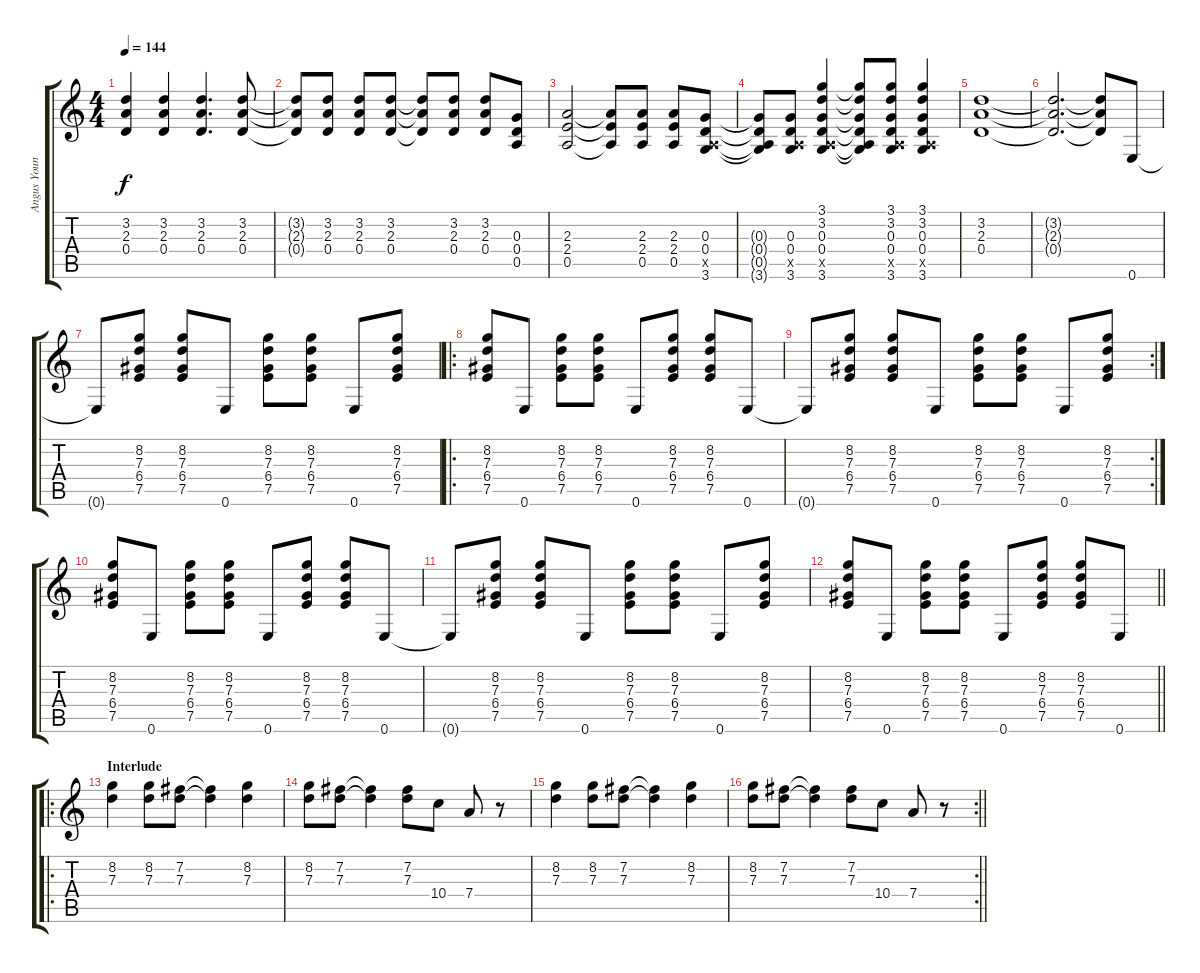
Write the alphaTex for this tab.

\track ("Angus Young" "Angus Youn") {instrument overdrivenguitar}
\staff {score tabs}
\tuning (E4 B3 G3 D3 A2 E2) {hide}
\ts (4 4)
\tempo 144
\clef g2
\ks c
(3.2{t} 2.3{t} 0.4{t}).4{dy f} (3.2 2.3 0.4).4 (3.2 2.3 0.4).4{d} (3.2 2.3 0.4).8 |
(3.2{t} 2.3{t} 0.4{t}).8 (3.2 2.3 0.4).8 (3.2 2.3 0.4).8 (3.2 2.3 0.4).8 (3.2{t} 2.3{t} 0.4{t}).8 (3.2 2.3 0.4).8 (3.2 2.3 0.4).8 (0.3 0.4 0.5).8 |
(2.3 2.4 0.5).2 (2.3{t} 2.4{t} 0.5{t}).8 (2.3 2.4 0.5).8 (2.3 2.4 0.5).8 (0.3 0.4 0.5{x} 3.6).8 |
(0.3{t} 0.4{t} 0.5{t} 3.6{t}).8 (0.3 0.4 0.5{x} 3.6).8 (3.1 3.2 0.3 0.4 0.5{x} 3.6).4 (3.1{t} 3.2{t} 0.3{t} 0.4{t} 0.5{t} 3.6{t}).8 (3.1 3.2 0.3 0.4 0.5{x} 3.6).8 (3.1 3.2 0.3 0.4 0.5{x} 3.6).4 |
(3.2 2.3 0.4).1 |
(3.2{t} 2.3{t} 0.4{t}).2{d} (3.2{t} 2.3{t} 0.4{t}).8 0.6.8 |
0.6{t}.8 (8.2 7.3 6.4 7.5).8 (8.2 7.3 6.4 7.5).8 0.6.8 (8.2 7.3 6.4 7.5).8 (8.2 7.3 6.4 7.5).8 0.6.8 (8.2 7.3 6.4 7.5).8 |
\ro
(8.2 7.3 6.4 7.5).8 0.6.8 (8.2 7.3 6.4 7.5).8 (8.2 7.3 6.4 7.5).8 0.6.8 (8.2 7.3 6.4 7.5).8 (8.2 7.3 6.4 7.5).8 0.6.8 |
\rc 2
0.6{t}.8 (8.2 7.3 6.4 7.5).8 (8.2 7.3 6.4 7.5).8 0.6.8 (8.2 7.3 6.4 7.5).8 (8.2 7.3 6.4 7.5).8 0.6.8 (8.2 7.3 6.4 7.5).8 |
(8.2 7.3 6.4 7.5).8 0.6.8 (8.2 7.3 6.4 7.5).8 (8.2 7.3 6.4 7.5).8 0.6.8 (8.2 7.3 6.4 7.5).8 (8.2 7.3 6.4 7.5).8 0.6.8 |
0.6{t}.8 (8.2 7.3 6.4 7.5).8 (8.2 7.3 6.4 7.5).8 0.6.8 (8.2 7.3 6.4 7.5).8 (8.2 7.3 6.4 7.5).8 0.6.8 (8.2 7.3 6.4 7.5).8 |
\barLineRight lightlight
(8.2 7.3 6.4 7.5).8 0.6.8 (8.2 7.3 6.4 7.5).8 (8.2 7.3 6.4 7.5).8 0.6.8 (8.2 7.3 6.4 7.5).8 (8.2 7.3 6.4 7.5).8 0.6.8 |
\ro
\section ("" "Interlude")
(8.2 7.3).4 (8.2 7.3).8 (7.2 7.3).8 (7.2{t} 7.3{t}).4 (8.2 7.3).4 |
(8.2 7.3).8 (7.2 7.3).8 (7.2{t} 7.3{t}).4 (7.2 7.3).8 10.4.8 7.4.8 r.8 |
(8.2 7.3).4 (8.2 7.3).8 (7.2 7.3).8 (7.2{t} 7.3{t}).4 (8.2 7.3).4 |
\rc 2
\barLineRight lightlight
(8.2 7.3).8 (7.2 7.3).8 (7.2{t} 7.3{t}).4 (7.2 7.3).8 10.4.8 7.4.8 r.8
